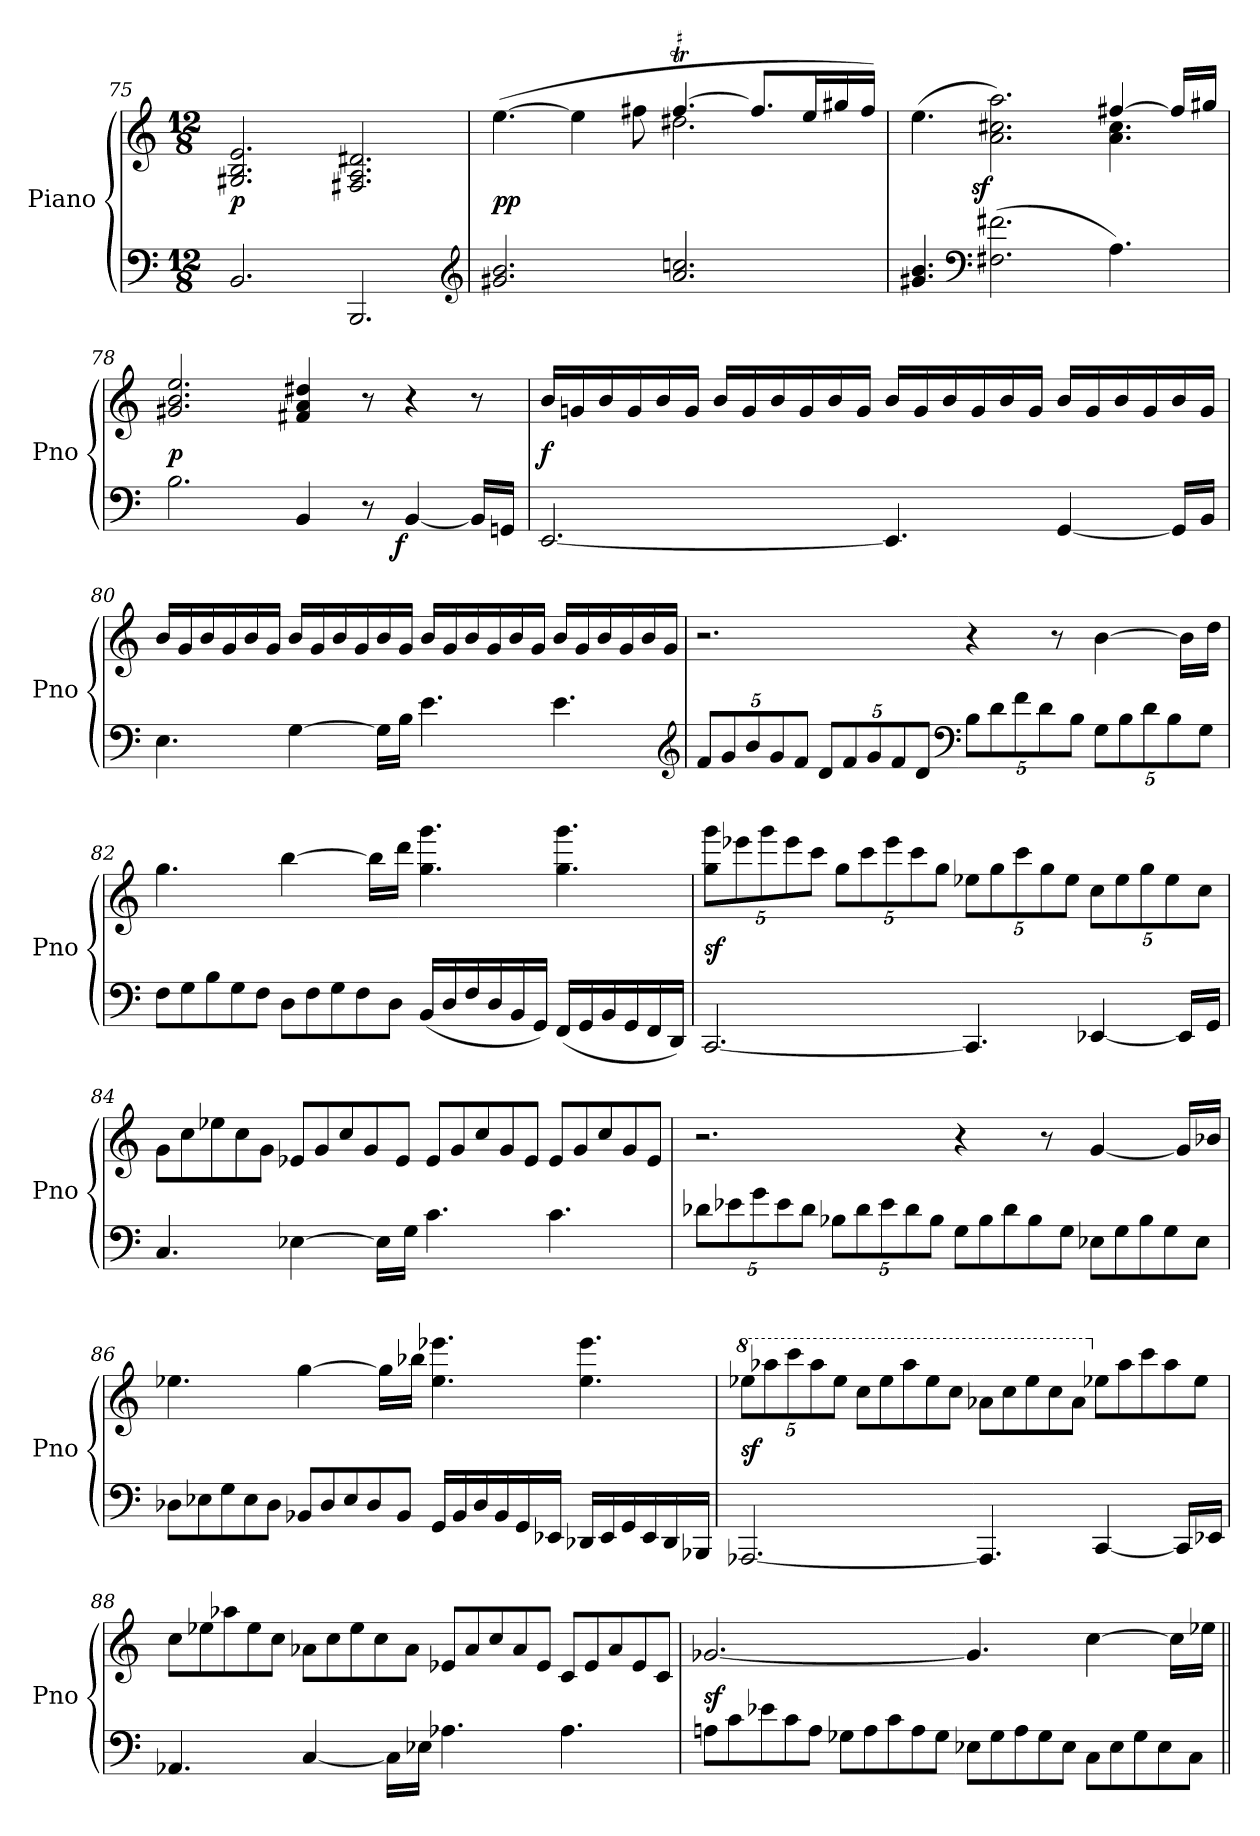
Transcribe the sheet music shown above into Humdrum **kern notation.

**kern	**kern	**dynam
*part1	*part1	*part1
*staff2	*staff1	*staff1/2
*I"Piano	*	*
*I'Pno	*	*
*clefF4	*clefG2	*
*k[]	*k[]	*
*M12/8	*M12/8	*
=75	=75	=75
2.BB	2.G#X 2.B 2.e	p
2.BBB	2.F#X 2.A 2.d#X	.
*clefG2	*	*
=76	=76	=76
*	*^	*
2.g#X 2.b	2.ryy	([4.ee	pp
.	.	4ee]	.
.	.	8ff#X	.
!	!LO:TR:acc=#	!	!
2.a/ 2.ccn/	[4.ff#T	2.dd#X	.
.	8.ff#L]	.	.
.	16eeL	.	.
.	16gg#X	.	.
.	16ff#JJ)	.	.
=77	=77	=77	=77
4.g#X 4.b	4.ryy	(4.ee	.
*clefF4	*	*	*
!	!	!	!LO:DY:rj
(<2.F#X 2.f#X	2.ryy	2.a 2.cc#X 2.aa)	sf
4.A)	[4ff#X	4.a 4.cc#	.
.	16ff#LL]	.	.
.	16gg#XJJ	.	.
*	*v	*v	*
=78	=78	=78
2.B	2.g#X/ 2.b/ 2.ee/	p
4BB	4f#X 4a 4dd#X	.
8r	8r	.
!	!	!LO:DY:b=2:rj
[4BB	4r	f
16BBLL]	8r	.
16GGnJJ	.	.
=79	=79	=79
[2.EE	16bLL	f
.	16gn	.
.	16b	.
.	16g	.
.	16b	.
.	16gJJ	.
.	16bLL	.
.	16g	.
.	16b	.
.	16g	.
.	16b	.
.	16gJJ	.
4.EE]	16bLL	.
.	16g	.
.	16b	.
.	16g	.
.	16b	.
.	16gJJ	.
[4GG	16bLL	.
.	16g	.
.	16b	.
.	16g	.
16GGLL]	16b	.
16BBJJ	16gJJ	.
=80	=80	=80
4.E	16bLL	.
.	16g	.
.	16b	.
.	16g	.
.	16b	.
.	16gJJ	.
[4G	16bLL	.
.	16g	.
.	16b	.
.	16g	.
16GLL]	16b	.
16BJJ	16gJJ	.
4.e	16bLL	.
.	16g	.
.	16b	.
.	16g	.
.	16b	.
.	16gJJ	.
4.e	16bLL	.
.	16g	.
.	16b	.
.	16g	.
.	16b	.
.	16gJJ	.
*clefG2	*	*
=81	=81	=81
40%3fL	2.r	.
40%3g	.	.
40%3b	.	.
40%3g	.	.
40%3fJ	.	.
40%3dL	.	.
40%3f	.	.
40%3g	.	.
40%3f	.	.
40%3dJ	.	.
*clefF4	*	*
40%3BL	4r	.
40%3d	.	.
40%3f	.	.
40%3d	.	.
.	8r	.
40%3BJ	.	.
40%3GL	[4b	.
40%3B	.	.
40%3d	.	.
40%3B	.	.
.	16bLL]	.
40%3GJ	.	.
.	16ddJJ	.
=82	=82	=82
*Xtuplet	*	*
40%3FL	4.gg	.
40%3G	.	.
40%3B	.	.
40%3G	.	.
40%3FJ	.	.
40%3DL	[4bb	.
40%3F	.	.
40%3G	.	.
40%3F	.	.
.	16bbLL]	.
40%3DJ	.	.
.	16dddJJ	.
(16BBLL	4.gg 4.ggg	.
16D	.	.
16F	.	.
16D	.	.
16BB	.	.
16GGJJ)	.	.
(16FFLL	4.gg 4.ggg	.
16GG	.	.
16BB	.	.
16GG	.	.
16FF	.	.
16DDJJ)	.	.
=83	=83	=83
[2.CC	40%3gg 40%3gggL	sf
.	40%3eee-X	.
.	40%3ggg	.
.	40%3eee-	.
.	40%3cccJ	.
.	40%3ggL	.
.	40%3ccc	.
.	40%3eee-	.
.	40%3ccc	.
.	40%3ggJ	.
4.CC]	40%3ee-XL	.
.	40%3gg	.
.	40%3ccc	.
.	40%3gg	.
.	40%3ee-J	.
[4EE-X	40%3ccL	.
.	40%3ee-	.
.	40%3gg	.
.	40%3ee-	.
16EE-LL]	.	.
.	40%3ccJ	.
16GGJJ	.	.
=84	=84	=84
*	*Xtuplet	*
4.C	40%3gL	.
.	40%3cc	.
.	40%3ee-X	.
.	40%3cc	.
.	40%3gJ	.
[4E-X	40%3e-XL	.
.	40%3g	.
.	40%3cc	.
.	40%3g	.
16E-LL]	.	.
.	40%3e-J	.
16GJJ	.	.
4.c	40%3e-L	.
.	40%3g	.
.	40%3cc	.
.	40%3g	.
.	40%3e-J	.
4.c	40%3e-L	.
.	40%3g	.
.	40%3cc	.
.	40%3g	.
.	40%3e-J	.
=85	=85	=85
*tuplet	*	*
40%3d-XL	2.r	.
40%3e-X	.	.
40%3g	.	.
40%3e-	.	.
40%3d-J	.	.
40%3B-XL	.	.
40%3d-	.	.
40%3e-	.	.
40%3d-	.	.
40%3B-J	.	.
*Xtuplet	*	*
40%3GL	4r	.
40%3B-	.	.
40%3d-	.	.
40%3B-	.	.
.	8r	.
40%3GJ	.	.
40%3E-XL	[4g	.
40%3G	.	.
40%3B-	.	.
40%3G	.	.
.	16gLL]	.
40%3E-J	.	.
.	16b-XJJ	.
=86	=86	=86
40%3D-XL	4.ee-X	.
40%3E-X	.	.
40%3G	.	.
40%3E-	.	.
40%3D-J	.	.
40%3BB-XL	[4gg	.
40%3D-	.	.
40%3E-	.	.
40%3D-	.	.
.	16ggLL]	.
40%3BB-J	.	.
.	16bb-XJJ	.
16GGLL	4.ee- 4.eee-X	.
16BB-	.	.
16D-	.	.
16BB-	.	.
16GG	.	.
16EE-XJJ	.	.
16DD-XLL	4.ee- 4.eee-	.
16EE-	.	.
16GG	.	.
16EE-	.	.
16DD-	.	.
16BBB-XJJ	.	.
=87	=87	=87
*	*8va	*
*	*tuplet	*
[2.AAA-X	40%3eee-XL	sf
.	40%3aaa-X	.
.	40%3cccc	.
.	40%3aaa-	.
.	40%3eee-J	.
*	*Xtuplet	*
.	40%3cccL	.
.	40%3eee-	.
.	40%3aaa-	.
.	40%3eee-	.
.	40%3cccJ	.
4.AAA-]	40%3aa-XL	.
.	40%3ccc	.
.	40%3eee-	.
.	40%3ccc	.
.	40%3aa-J	.
*	*X8va	*
[4CC	40%3ee-XL	.
.	40%3aa-	.
.	40%3ccc	.
.	40%3aa-	.
16CCLL]	.	.
.	40%3ee-J	.
16EE-XJJ	.	.
=88	=88	=88
4.AA-X	40%3ccL	.
.	40%3ee-X	.
.	40%3aa-X	.
.	40%3ee-	.
.	40%3ccJ	.
[4C	40%3a-XL	.
.	40%3cc	.
.	40%3ee-	.
.	40%3cc	.
16CLL]	.	.
.	40%3a-J	.
16E-XJJ	.	.
4.A-X	40%3e-XL	.
.	40%3a-	.
.	40%3cc	.
.	40%3a-	.
.	40%3e-J	.
4.A-	40%3cL	.
.	40%3e-	.
.	40%3a-	.
.	40%3e-	.
.	40%3cJ	.
=89	=89	=89
40%3AnL	[2.g-X	sf
40%3c	.	.
40%3e-X	.	.
40%3c	.	.
40%3AJ	.	.
40%3G-XL	.	.
40%3A	.	.
40%3c	.	.
40%3A	.	.
40%3G-J	.	.
40%3E-XL	4.g-]	.
40%3G-	.	.
40%3A	.	.
40%3G-	.	.
40%3E-J	.	.
40%3CL	[4cc	.
40%3E-	.	.
40%3G-	.	.
40%3E-	.	.
.	16ccLL]	.
40%3CJ	.	.
.	16ee-XJJ	.
=||	=||	=||
*-	*-	*-
